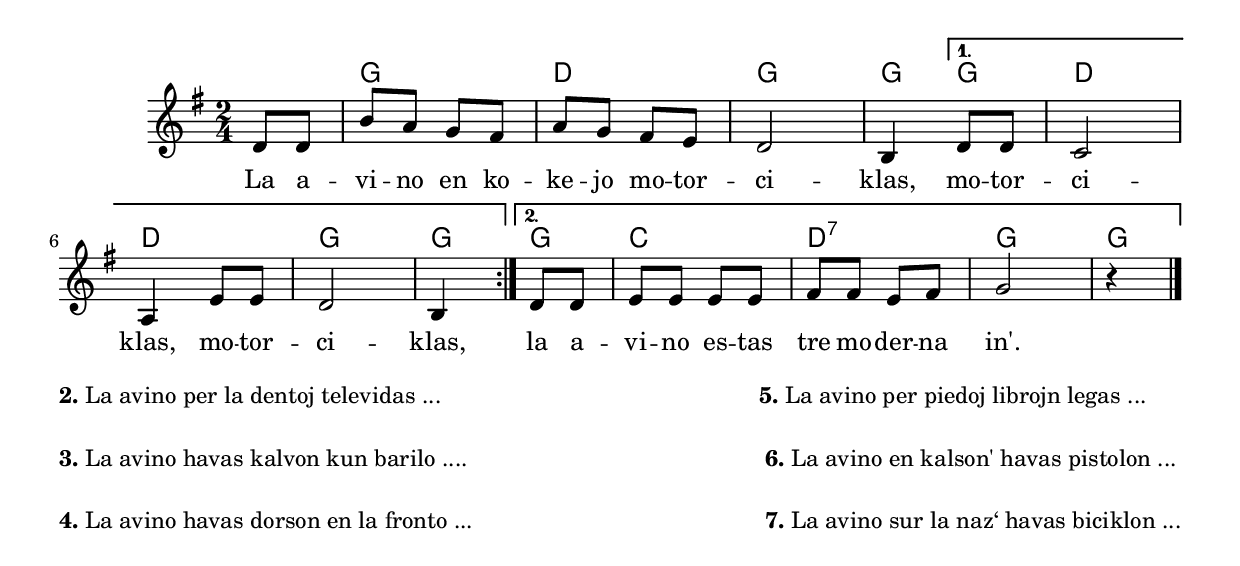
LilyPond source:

% Marek:
% korektis ĉie "motociklas" al "motorciklas"
% mi neniam sciis imagi "kalvon kun barilo"

\version "2.20.0"

\tocItem \markup "La avino motorciklas"
\score {
	\header {
	title = "La avino motorciklas"
	subtitle = "Originala titolo: Meine Oma fährt im Hühnerstall Motorrad"
%	subsubtitle = "Tradukis"
	}
	
	\transpose c c' {
	<<\chords {
      \set noChordSymbol = ""
      \repeat volta 2 {
                r4 g2 d g g4
                }
      \alternative {
      { g4 d2 d2 g g4 }
      { g4 c2 d:7 g g4}
      }
  } % chords
	\relative {
		\time 2/4
		\key g \major
		\partial 4
	%\autoBeamOff
        \repeat volta 2 {
	 d8 d b' a g fis a g fis e d2 b4
         }
         \alternative {
          { d8 d c2 a4 e'8 e d2 b4}
          { d8 d e e e e fis fis e fis g2 r4}
          }          
       \bar "|." 
	%\autoBeamOn
	} % relative
	\addlyrics {
        \repeat volta 2 {
        La a -- vi -- no en ko -- ke -- jo mo -- tor -- ci -- klas,
           }
        \alternative {
         { mo -- tor -- ci -- klas, mo -- tor -- ci -- klas,}
         { la a -- vi -- no es -- tas tre mo -- der -- na in'. }
        }
	} %addlyrics
>>
	} % transpose
} % score


\markup {
  \fill-line {
    % \hspace #0.1 % moves the column off the left margin;
     % can be removed if space on the page is tight
     \column {
      \line { \bold "2."
        \column {
		"La avino per la dentoj televidas ..."

           } % column
      } % line
	  \combine \null \vspace #0.1 % adds vertical spacing between verses
      \line { \bold "3."
        \column {
		"La avino havas kalvon kun barilo ...."
        } % column
      } % line
      \combine \null \vspace #0.1 % adds vertical spacing between verses
      \line { \bold "4."
        \column {
		"La avino havas dorson en la fronto ..."
        } % column
      } % line
    } % fill-line

    \hspace #0.1 % adds horizontal spacing between columns;
    \column {
      \line { \bold "5."
        \column {
		"La avino per piedoj librojn legas ..."
        } % column
      } % line
      \combine \null \vspace #0.1 % adds vertical spacing between verses     
       \line { \bold " 6."
        \column {
		"La avino en kalson' havas pistolon ..."
        } % column
      } % line
      \combine \null \vspace #0.1 % adds vertical spacing between verses
      \line { \bold " 7."
        \column {
		"La avino sur la naz‘ havas biciklon ..."
        } % column
      } % line
   	} % column
	} % fill-line
} % markup	
